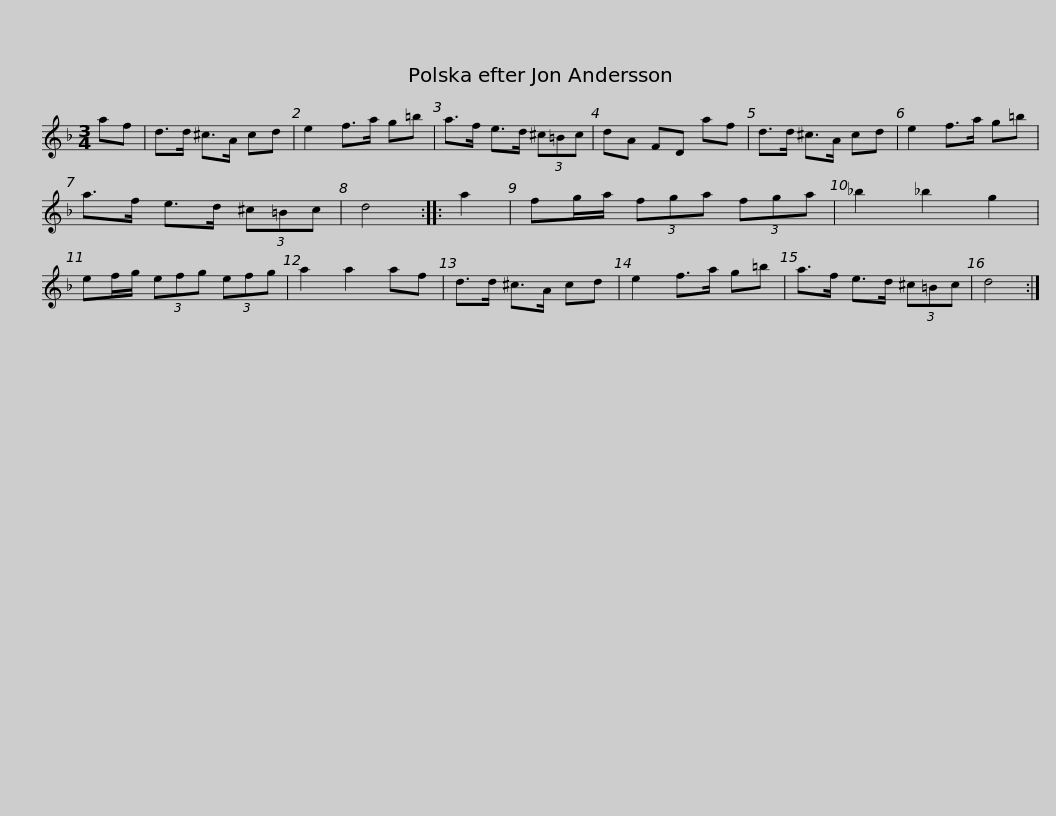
X:1
L:1/8
M:3/4
I:linebreak $
K:Dmin
V:1 treble
V:1
 af | d>d ^c>A cd | e2 f>a g=b | a>f e>d (3^c=Bc | dA FD af | %5
 d>d ^c>A cd | e2 f>a g=b |$ a>f e>d (3^c=Bc | d4 :: a2 | %10
 fg/a/ (3fga (3fga | _b2 _b2 g2 | ef/g/ (3efg (3efg | a2 a2 af |$ d>d ^c>A cd | %15
 e2 f>a g=b | a>f e>d (3^c=Bc | d4 :| %18
